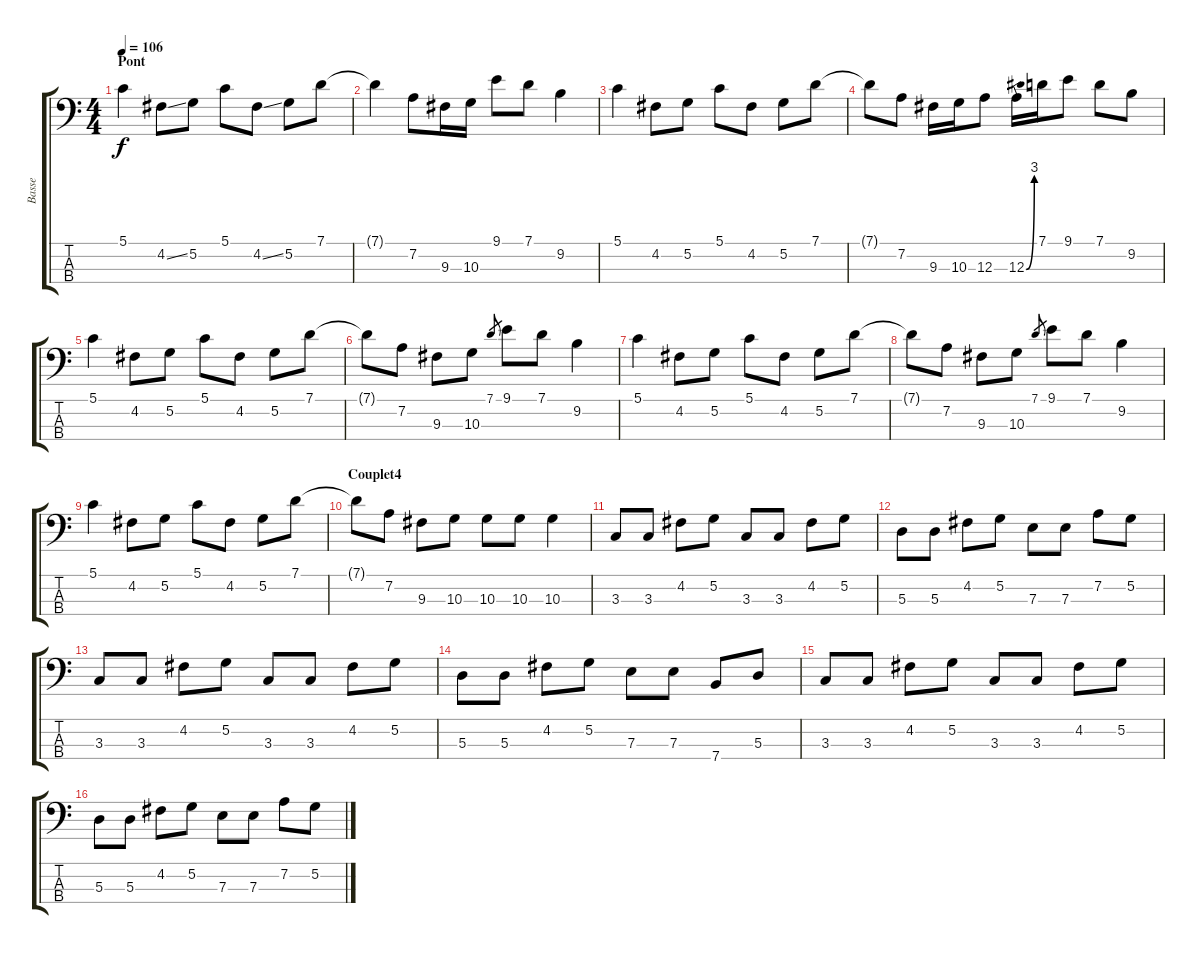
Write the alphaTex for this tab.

\track ("Basse" "Basse") {instrument electricbassfinger}
\staff {score tabs}
\tuning (G2 D2 A1 E1) {hide}
\ts (4 4)
\section ("" "Pont")
\tempo 106
\clef f4
\ks c
5.1.4{dy f} 4.2{ss}.8 5.2.8 5.1.8 4.2{ss}.8 5.2.8 7.1.8 |
7.1{t}.4 7.2.8 9.3.16 10.3.16 9.1.8 7.1.8 9.2.4 |
5.1.4 4.2.8 5.2.8 5.1.8 4.2.8 5.2.8 7.1.8 |
7.1{t}.8 7.2.8 9.3.16 10.3.16 12.3.8 12.3{be (bend 0 0 60 12)}.16 7.1.16 9.1.8 7.1.8 9.2.8 |
5.1.4 4.2.8 5.2.8 5.1.8 4.2.8 5.2.8 7.1.8 |
7.1{t}.8 7.2.8 9.3.8 10.3.8 7.1.8{gr} 9.1.8 7.1.8 9.2.4 |
5.1.4 4.2.8 5.2.8 5.1.8 4.2.8 5.2.8 7.1.8 |
7.1{t}.8 7.2.8 9.3.8 10.3.8 7.1.8{gr} 9.1.8 7.1.8 9.2.4 |
5.1.4 4.2.8 5.2.8 5.1.8 4.2.8 5.2.8 7.1.8 |
\section ("" "Couplet4")
7.1{t}.8 7.2.8 9.3.8 10.3.8 10.3.8 10.3.8 10.3.4 |
3.3.8 3.3.8 4.2.8 5.2.8 3.3.8 3.3.8 4.2.8 5.2.8 |
5.3.8 5.3.8 4.2.8 5.2.8 7.3.8 7.3.8 7.2.8 5.2.8 |
3.3.8 3.3.8 4.2.8 5.2.8 3.3.8 3.3.8 4.2.8 5.2.8 |
5.3.8 5.3.8 4.2.8 5.2.8 7.3.8 7.3.8 7.4.8 5.3.8 |
3.3.8 3.3.8 4.2.8 5.2.8 3.3.8 3.3.8 4.2.8 5.2.8 |
5.3.8 5.3.8 4.2.8 5.2.8 7.3.8 7.3.8 7.2.8 5.2.8
